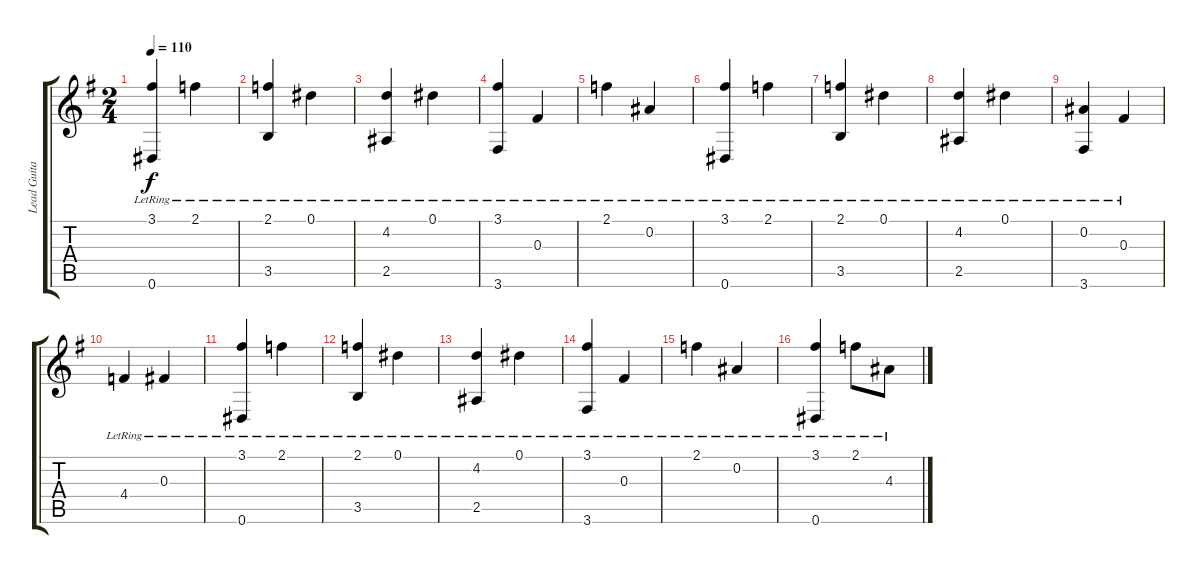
\track ("Lead Guitar Riff" "Lead Guita") {instrument acousticguitarnylon}
\staff {score tabs}
\tuning (Eb4 Bb3 Gb3 Db3 Ab2 Eb2) {hide}
\ts (2 4)
\tempo 110
\clef g2
\ks g
(3.1{lr} 0.6{lr}).4{dy f} 2.1{lr}.4 |
(2.1{lr} 3.5{lr}).4 0.1{lr}.4 |
(4.2{lr} 2.5{lr}).4 0.1{lr}.4 |
(3.1{lr} 3.6{lr}).4 0.3{lr}.4 |
2.1{lr}.4 0.2{lr}.4 |
(3.1{lr} 0.6{lr}).4 2.1{lr}.4 |
(2.1{lr} 3.5{lr}).4 0.1{lr}.4 |
(4.2{lr} 2.5{lr}).4 0.1{lr}.4 |
(0.2{lr} 3.6{lr}).4 0.3{lr}.4 |
4.4{lr}.4 0.3{lr}.4 |
(3.1{lr} 0.6{lr}).4 2.1{lr}.4 |
(2.1{lr} 3.5{lr}).4 0.1{lr}.4 |
(4.2{lr} 2.5{lr}).4 0.1{lr}.4 |
(3.1{lr} 3.6{lr}).4 0.3{lr}.4 |
2.1{lr}.4 0.2{lr}.4 |
(3.1{lr} 0.6{lr}).4 2.1{lr}.8 4.3{lr}.8
